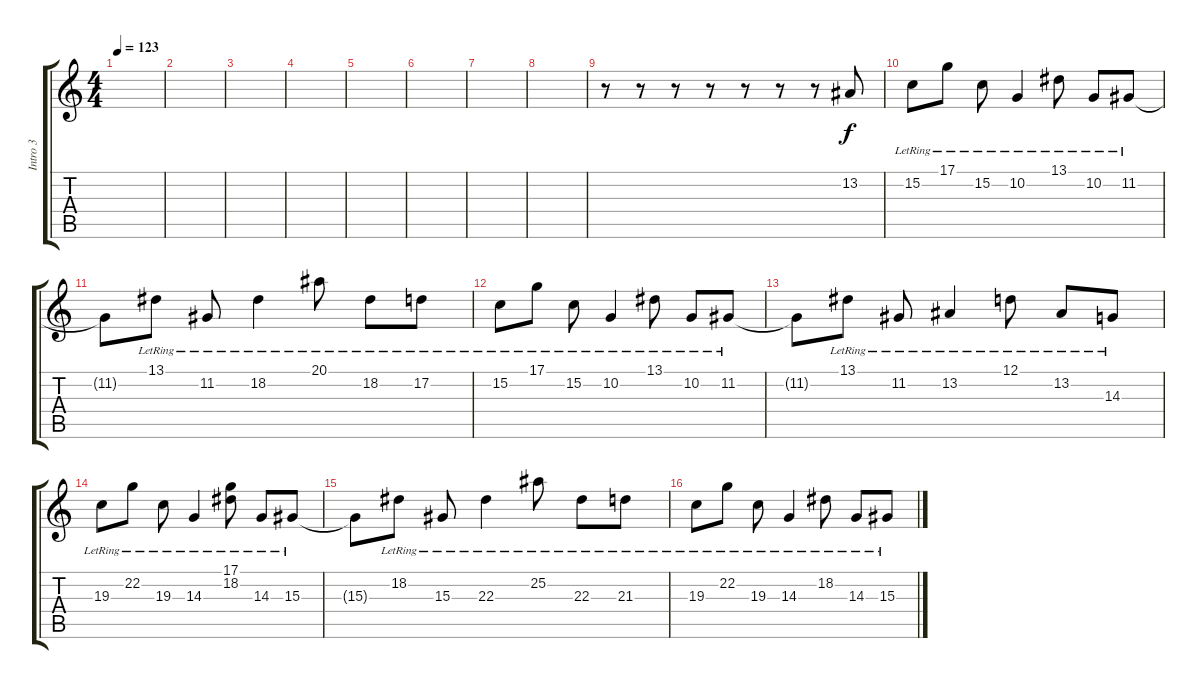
\track ("Intro 3" "Intro 3") {instrument lead5charang}
\staff {score tabs}
\tuning (D4 A3 F3 C3 G2 C2) {hide}
\ts (4 4)
\tempo 123
\clef g2
\ks c
|
|
|
|
|
|
|
|
r.8 r.8 r.8 r.8 r.8 r.8 r.8 13.2.8 |
15.2{lr}.8 17.1{lr}.8 15.2{lr}.8 10.2{lr}.4 13.1{lr}.8 10.2{lr}.8 11.2{lr}.8 |
11.2{t}.8 13.1{lr}.8 11.2{lr}.8 18.2{lr}.4 20.1{lr}.8 18.2{lr}.8 17.2{lr}.8 |
15.2{lr}.8 17.1{lr}.8 15.2{lr}.8 10.2{lr}.4 13.1{lr}.8 10.2{lr}.8 11.2{lr}.8 |
11.2{t}.8 13.1{lr}.8 11.2{lr}.8 13.2{lr}.4 12.1{lr}.8 13.2{lr}.8 14.3{lr}.8 |
19.3{lr}.8 22.2{lr}.8 19.3{lr}.8 14.3{lr}.4 (17.1 18.2{lr}).8 14.3{lr}.8 15.3{lr}.8 |
15.3{t}.8 18.2{lr}.8 15.3{lr}.8 22.3{lr}.4 25.2{lr}.8 22.3{lr}.8 21.3{lr}.8 |
19.3{lr}.8 22.2{lr}.8 19.3{lr}.8 14.3{lr}.4 18.2{lr}.8 14.3{lr}.8 15.3{lr}.8
